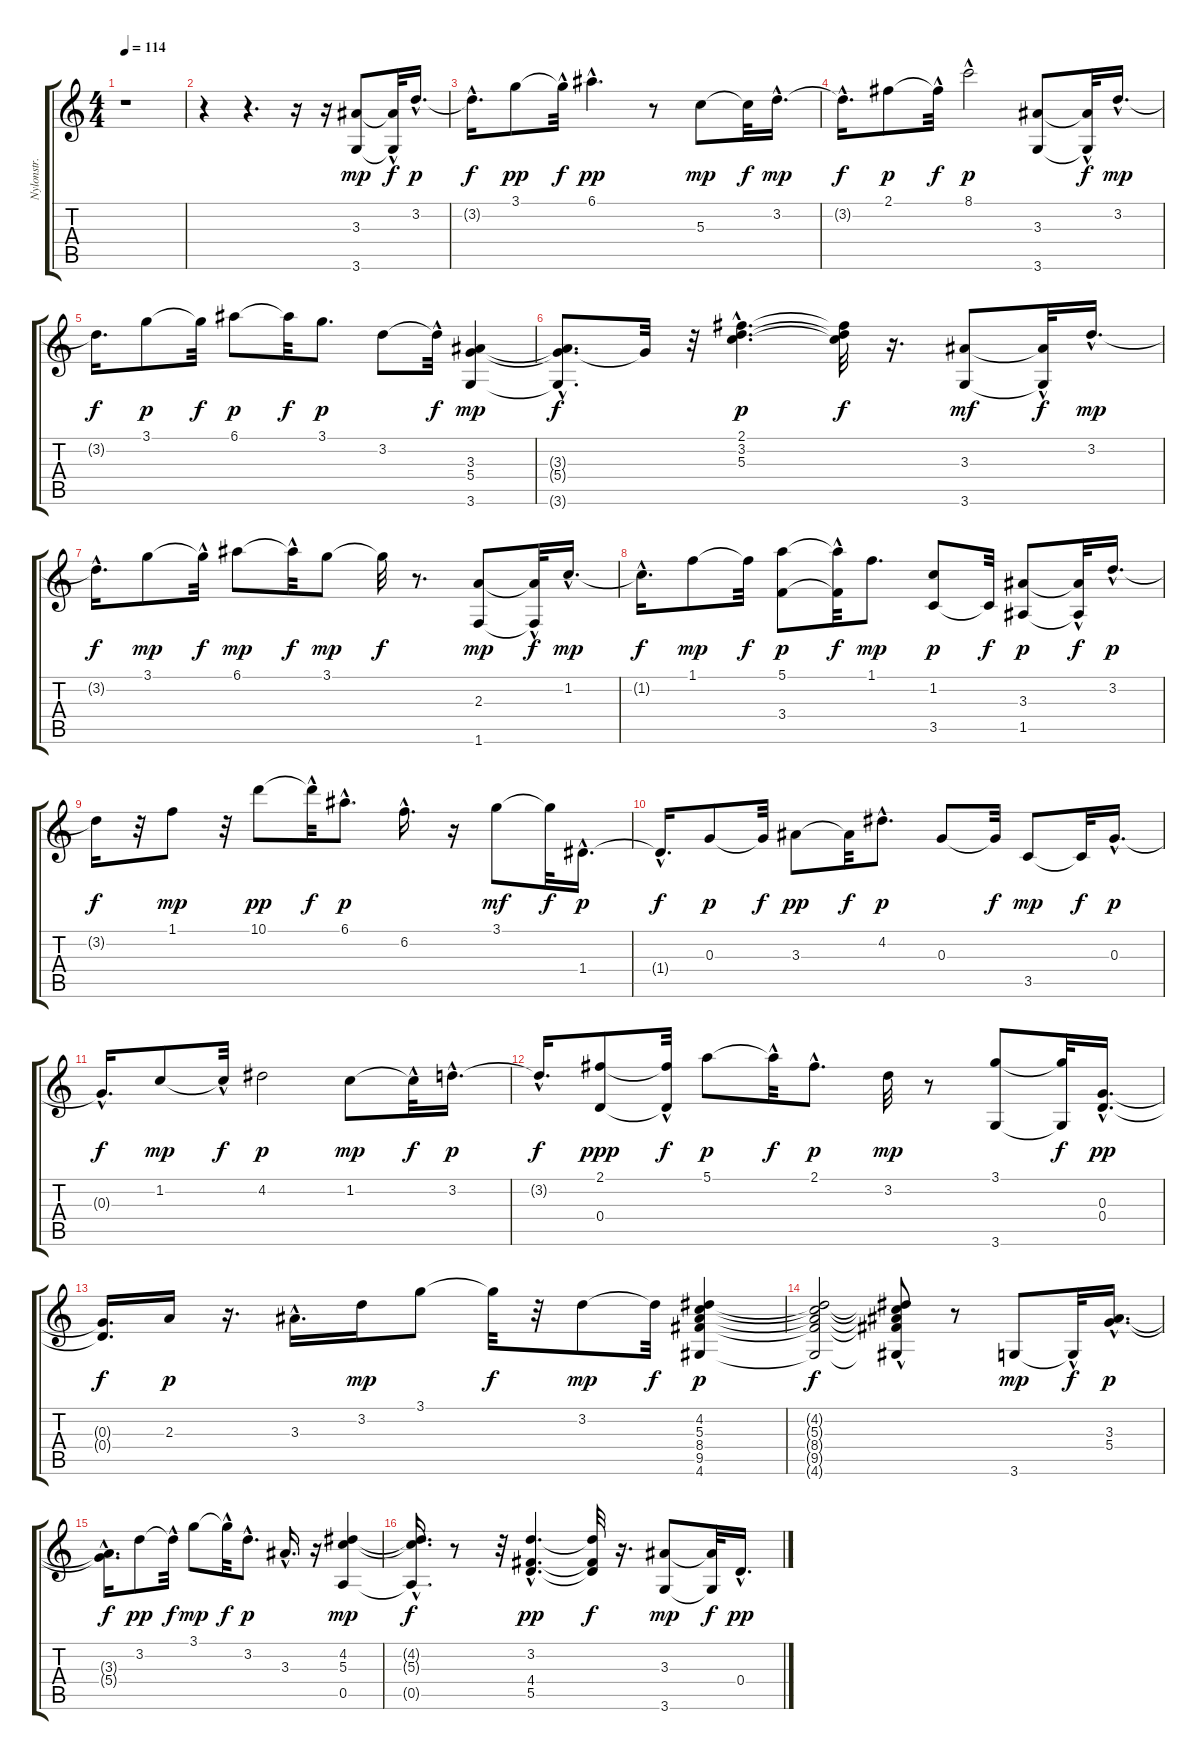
\track (" Nylonstr. Gt.*merged" " Nylonstr.") {instrument acousticguitarnylon}
\staff {score tabs}
\tuning (E4 B3 G3 D3 A2 E2) {hide}
\ts (4 4)
\tempo 114
\clef g2
\ks c
r.1{dy mp instrument acousticguitarnylon} |
r.4 r.4{d} r.16 r.16 (3.3 3.6).8 (3.3{hac t} 3.6{t}).32{dy f} 3.2{hac}.16{d dy p} |
3.2{hac t}.16{d dy f} 3.1.8{dy pp} 3.1{hac t}.32{dy f} 6.1{hac}.4{d dy pp} r.8 5.3.8{dy mp} 5.3{t}.32{dy f} 3.2{hac}.16{d dy mp} |
3.2{hac t}.16{d dy f} 2.1.8{dy p} 2.1{hac t}.32{dy f} 8.1{hac}.2{dy p} (3.3 3.6).8 (3.3{hac t} 3.6{hac t}).32{dy f} 3.2{hac}.16{d dy mp} |
3.2{t}.16{d dy f} 3.1.8{dy p} 3.1{t}.32{dy f} 6.1.8{dy p} 6.1{t}.32{dy f} 3.1.8{d dy p} 3.2.8 3.2{hac t}.32{dy f} (3.3 5.4 3.6).4{dy mp} |
(3.3{t} 5.4{hac t} 3.6{hac t}).8{d dy f} 5.4{t}.32 r.32 (2.1{hac} 3.2{hac} 5.3{hac}).4{d dy p} (2.1{t} 3.2{t} 5.3{t}).32{dy f} r.16{d} (3.3 3.6).8{dy mf} (3.3{t} 3.6{hac t}).32{dy f} 3.2{hac}.16{d dy mp} |
3.2{hac t}.16{d dy f} 3.1.8{dy mp} 3.1{hac t}.32{dy f} 6.1.8{dy mp} 6.1{hac t}.32{dy f} 3.1.8{dy mp} 3.1{t}.32{dy f} r.8{d} (2.3 1.6).8{dy mp} (2.3{hac t} 1.6{hac t}).32{dy f} 1.2{hac}.16{d dy mp} |
1.2{hac t}.16{d dy f} 1.1.8{dy mp} 1.1{t}.32{dy f} (5.1 3.4).8{dy p} (5.1{t} 3.4{hac t}).32{dy f} 1.1.8{d dy mp} (1.2 3.5).8{dy p} 3.5{t}.32{dy f} (3.3 1.5).8{dy p} (3.3{hac t} 1.5{hac t}).32{dy f} 3.2{hac}.16{d dy p} |
3.2{t}.16{dy f} r.32 1.1.8{dy mp} r.32 10.1.8{dy pp} 10.1{hac t}.32{dy f} 6.1{hac}.8{d dy p} 6.2{hac}.16{d} r.16 3.1.8{dy mf} 3.1{t}.32{dy f} 1.4{hac}.16{d dy p} |
1.4{hac t}.16{d dy f} 0.3.8{dy p} 0.3{t}.32{dy f} 3.3.8{dy pp} 3.3{t}.32{dy f} 4.2{hac}.8{d dy p} 0.3.8 0.3{t}.32{dy f} 3.5.8{dy mp} 3.5{t}.32{dy f} 0.3{hac}.16{d dy p} |
0.3{hac t}.16{d dy f} 1.2.8{dy mp} 1.2{hac t}.32{dy f} 4.2.2{dy p} 1.2.8{dy mp} 1.2{hac t}.32{dy f} 3.2{hac}.16{d dy p} |
3.2{hac t}.16{d dy f} (2.1 0.4).8{dy ppp} (2.1{hac t} 0.4{t}).32{dy f} 5.1.8{dy p} 5.1{hac t}.32{dy f} 2.1{hac}.8{d dy p} 3.2.32{dy mp} r.8 (3.1 3.6).8 (3.1{t} 3.6{t}).32{dy f} (0.3{hac} 0.4{hac}).16{d dy pp} |
(0.3{t} 0.4{t}).16{d dy f} 2.3.16{dy p} r.16{d} 3.3{hac}.16{d} 3.2.16{dy mp} 3.1.8 3.1{t}.32{dy f} r.32 3.2.8{dy mp} 3.2{t}.32{dy f} (4.2 5.3 8.4 9.5 4.6).4{dy p} |
(4.2{t} 5.3{t} 8.4{t} 9.5{t} 4.6{t}).2{dy f} (4.2{t} 5.3{hac t} 8.4{t} 9.5{t} 4.6{t}).8 r.8 3.6.8{dy mp} 3.6{hac t}.32{dy f} (3.3{hac} 5.4{hac}).16{d dy p} |
(3.3{hac t} 5.4{t}).16{d dy f} 3.2.8{dy pp} 3.2{hac t}.32{dy f} 3.1.8{dy mp} 3.1{hac t}.32{dy f} 3.2{hac}.8{d dy p} 3.3{hac}.16{d} r.16 (4.2 5.3 0.5).4{dy mp} |
(4.2{hac t} 5.3{hac t} 0.5{hac t}).16{d dy f} r.8 r.32 (3.2{hac} 4.4{hac} 5.5{hac}).4{d dy pp} (3.2{t} 4.4{t} 5.5{t}).32{dy f} r.16{d} (3.3 3.6).8{dy mp} (3.3{t} 3.6{t}).32{dy f} 0.4{hac}.16{d dy pp}
